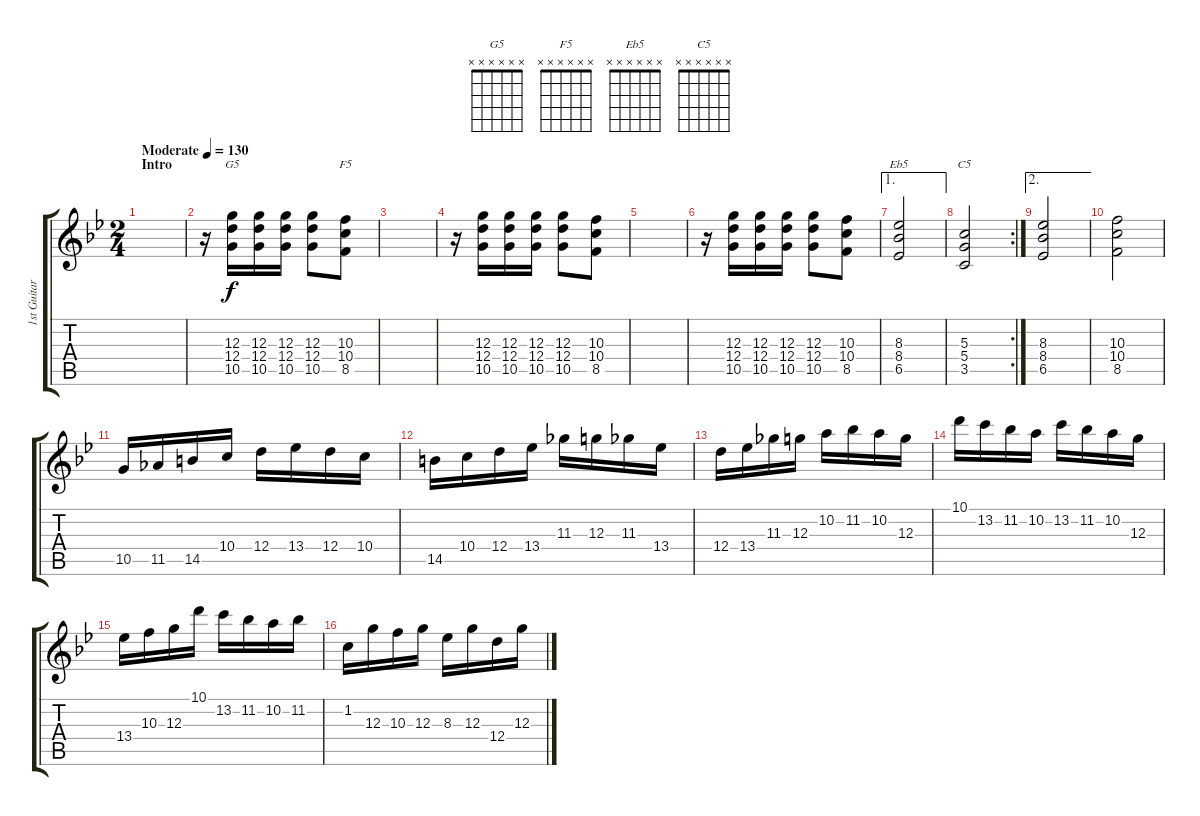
\track ("1st Guitar " "1st Guitar") {instrument distortionguitar}
\staff {score tabs}
\tuning (E4 B3 G3 D3 A2 E2) {hide}
\chord ("G5" x x x x x x)
\chord ("F5" x x x x x x)
\chord ("Eb5" x x x x x x)
\chord ("C5" x x x x x x)
\ts (2 4)
\section ("" "Intro")
\tempo (130 "Moderate")
\clef g2
\ks gminor
|
r.16 (12.3 12.4 10.5).16{ch "G5"} (12.3 12.4 10.5).16 (12.3 12.4 10.5).16 (12.3 12.4 10.5).8 (10.3 10.4 8.5).8{ch "F5"} |
|
r.16 (12.3 12.4 10.5).16 (12.3 12.4 10.5).16 (12.3 12.4 10.5).16 (12.3 12.4 10.5).8 (10.3 10.4 8.5).8 |
|
r.16 (12.3 12.4 10.5).16 (12.3 12.4 10.5).16 (12.3 12.4 10.5).16 (12.3 12.4 10.5).8 (10.3 10.4 8.5).8 |
\ae 1
(8.3 8.4 6.5).2{ch "Eb5"} |
\rc 2
(5.3 5.4 3.5).2{ch "C5"} |
\ae 2
(8.3 8.4 6.5).2 |
(10.3 10.4 8.5).2 |
10.5.16 11.5.16 14.5.16 10.4.16 12.4.16 13.4.16 12.4.16 10.4.16 |
14.5.16 10.4.16 12.4.16 13.4.16 11.3.16 12.3.16 11.3.16 13.4.16 |
12.4.16 13.4.16 11.3.16 12.3.16 10.2.16 11.2.16 10.2.16 12.3.16 |
10.1.16 13.2.16 11.2.16 10.2.16 13.2.16 11.2.16 10.2.16 12.3.16 |
13.4.16 10.3.16 12.3.16 10.1.16 13.2.16 11.2.16 10.2.16 11.2.16 |
1.2.16 12.3.16 10.3.16 12.3.16 8.3.16 12.3.16 12.4.16 12.3.16
